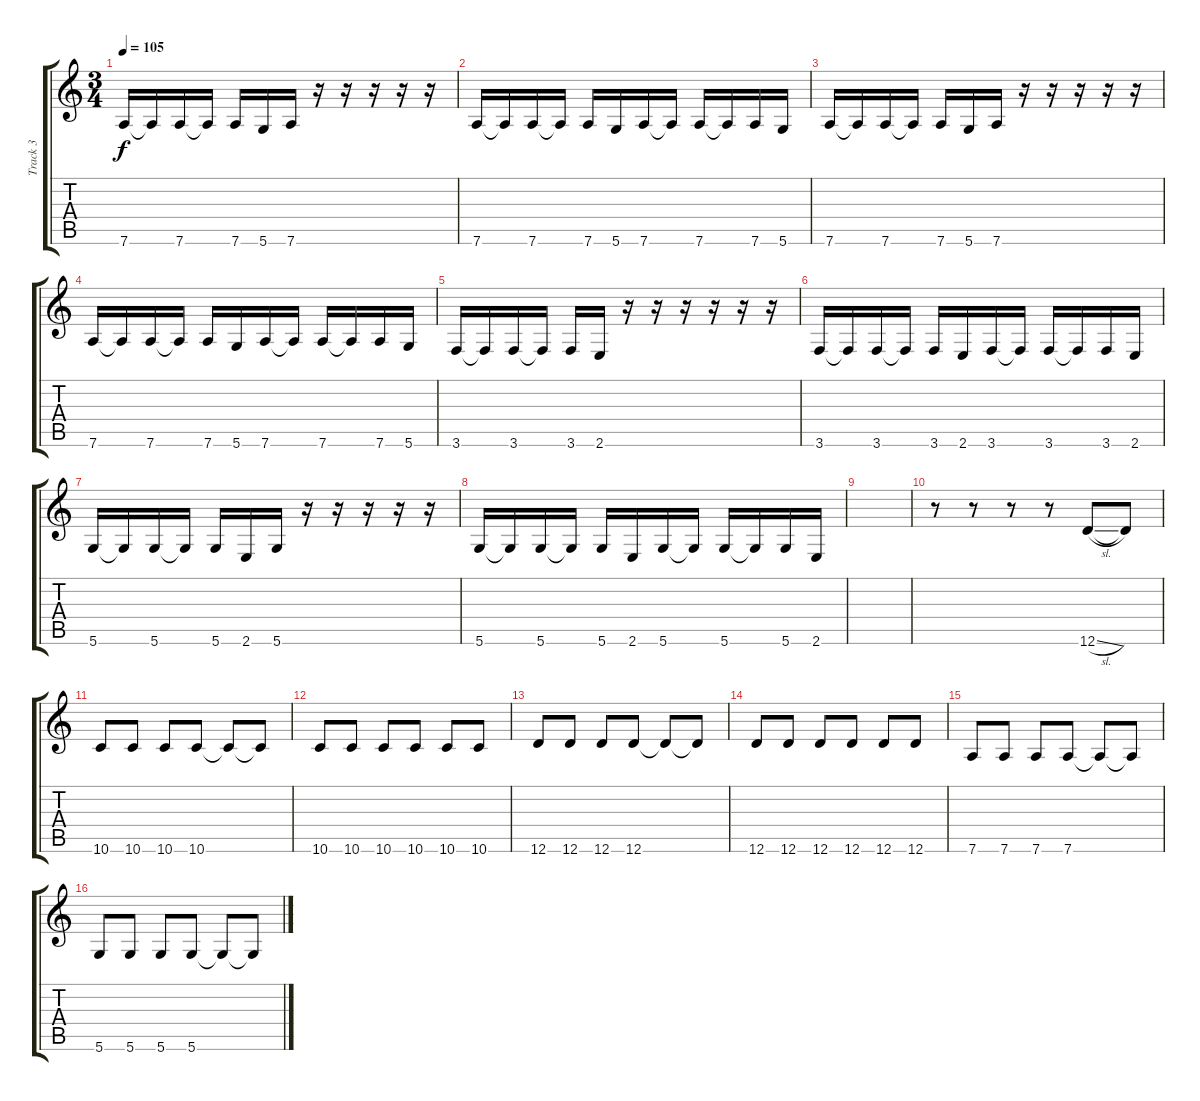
\track ("Track 3" "Track 3") {instrument electricbassfinger}
\staff {score tabs}
\tuning (E4 B3 G3 D3 A2 D2) {hide}
\ts (3 4)
\tempo 105
\clef g2
\ks c
7.6.16{dy f} 7.6{t}.16 7.6.16 7.6{t}.16 7.6.16 5.6.16 7.6.16 r.16 r.16 r.16 r.16 r.16 |
7.6.16 7.6{t}.16 7.6.16 7.6{t}.16 7.6.16 5.6.16 7.6.16 7.6{t}.16 7.6.16 7.6{t}.16 7.6.16 5.6.16 |
7.6.16 7.6{t}.16 7.6.16 7.6{t}.16 7.6.16 5.6.16 7.6.16 r.16 r.16 r.16 r.16 r.16 |
7.6.16 7.6{t}.16 7.6.16 7.6{t}.16 7.6.16 5.6.16 7.6.16 7.6{t}.16 7.6.16 7.6{t}.16 7.6.16 5.6.16 |
3.6.16 3.6{t}.16 3.6.16 3.6{t}.16 3.6.16 2.6.16 r.16 r.16 r.16 r.16 r.16 r.16 |
3.6.16 3.6{t}.16 3.6.16 3.6{t}.16 3.6.16 2.6.16 3.6.16 3.6{t}.16 3.6.16 3.6{t}.16 3.6.16 2.6.16 |
5.6.16 5.6{t}.16 5.6.16 5.6{t}.16 5.6.16 2.6.16 5.6.16 r.16 r.16 r.16 r.16 r.16 |
5.6.16 5.6{t}.16 5.6.16 5.6{t}.16 5.6.16 2.6.16 5.6.16 5.6{t}.16 5.6.16 5.6{t}.16 5.6.16 2.6.16 |
|
r.8 r.8 r.8 r.8 12.6{sl}.8 12.6{t}.8 |
10.6.8 10.6.8 10.6.8 10.6.8 10.6{t}.8 10.6{t}.8 |
10.6.8 10.6.8 10.6.8 10.6.8 10.6.8 10.6.8 |
12.6.8 12.6.8 12.6.8 12.6.8 12.6{t}.8 12.6{t}.8 |
12.6.8 12.6.8 12.6.8 12.6.8 12.6.8 12.6.8 |
7.6.8 7.6.8 7.6.8 7.6.8 7.6{t}.8 7.6{t}.8 |
5.6.8 5.6.8 5.6.8 5.6.8 5.6{t}.8 5.6{t}.8
